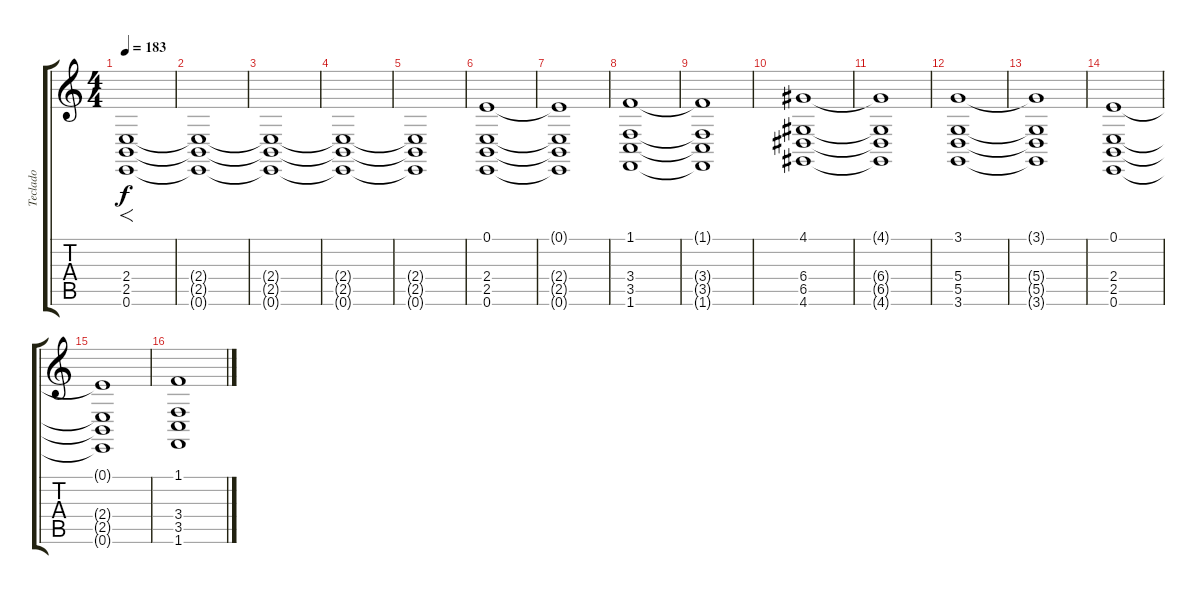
\track ("Teclado" "Teclado") {instrument churchorgan}
\staff {score tabs}
\tuning (E4 B3 G3 D3 A2 E2) {hide}
\ts (4 4)
\tempo 183
\clef g2
\ks c
(2.4 2.5 0.6).1{f dy f instrument churchorgan} |
(2.4{t} 2.5{t} 0.6{t}).1 |
(2.4{t} 2.5{t} 0.6{t}).1 |
(2.4{t} 2.5{t} 0.6{t}).1 |
(2.4{t} 2.5{t} 0.6{t}).1 |
(0.1 2.4 2.5 0.6).1 |
(0.1{t} 2.4{t} 2.5{t} 0.6{t}).1 |
(1.1 3.4 3.5 1.6).1 |
(1.1{t} 3.4{t} 3.5{t} 1.6{t}).1 |
(4.1 6.4 6.5 4.6).1 |
(4.1{t} 6.4{t} 6.5{t} 4.6{t}).1 |
(3.1 5.4 5.5 3.6).1 |
(3.1{t} 5.4{t} 5.5{t} 3.6{t}).1 |
(0.1 2.4 2.5 0.6).1 |
(0.1{t} 2.4{t} 2.5{t} 0.6{t}).1 |
(1.1 3.4 3.5 1.6).1
